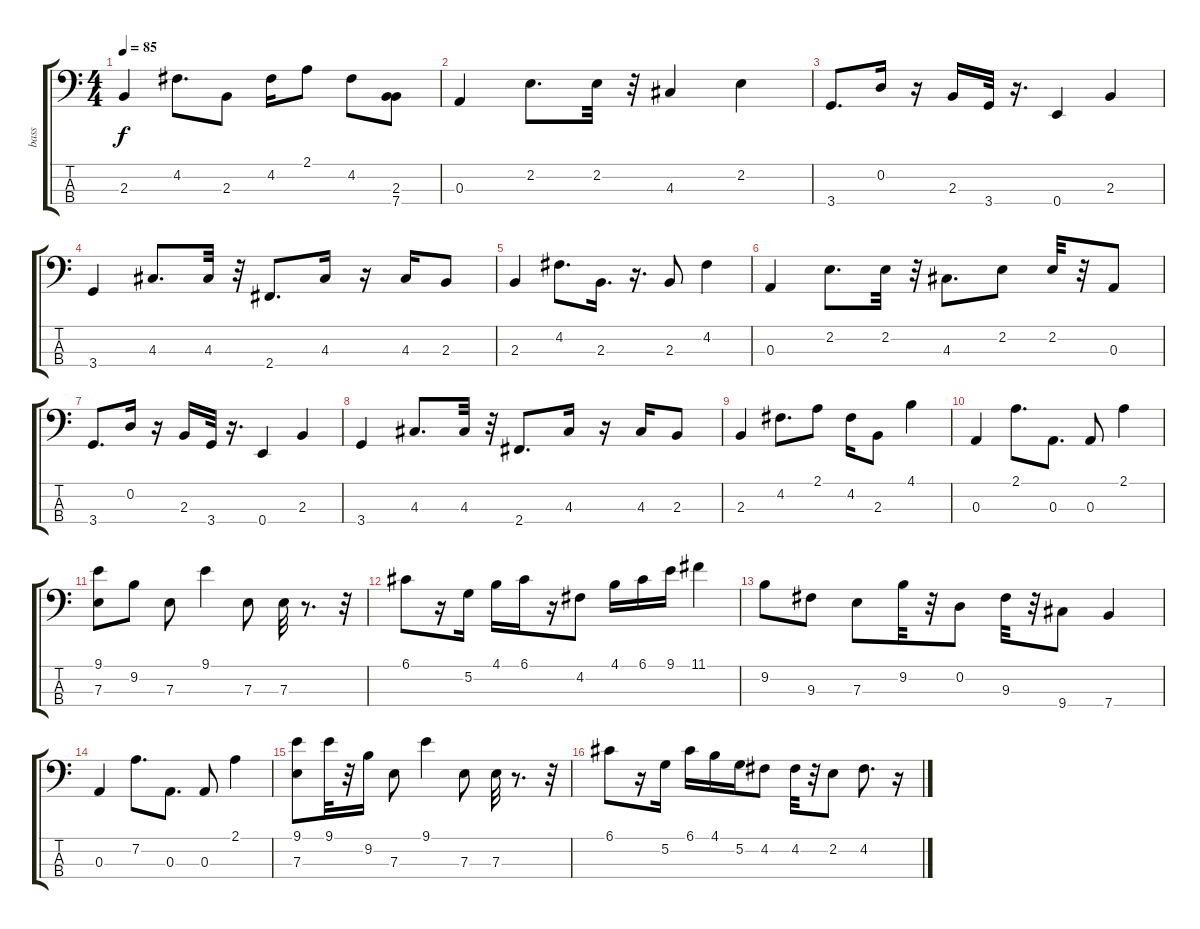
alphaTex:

\track ("bass" "bass") {instrument electricbasspick}
\staff {score tabs}
\tuning (G2 D2 A1 E1) {hide}
\ts (4 4)
\tempo 85
\clef f4
\ks c
2.3.4{dy f} 4.2.8{d} 2.3.8 4.2.16 2.1.8 4.2.8 (2.3 7.4).8 |
0.3.4 2.2.8{d} 2.2.32 r.32 4.3.4 2.2.4 |
3.4.8{d} 0.2.16 r.16 2.3.16 3.4.32 r.16{d} 0.4.4 2.3.4 |
3.4.4 4.3.8{d} 4.3.32 r.32 2.4.8{d} 4.3.16 r.16 4.3.16 2.3.8 |
2.3.4 4.2.8{d} 2.3.16{d} r.16{d} 2.3.8 4.2.4 |
0.3.4 2.2.8{d} 2.2.32 r.32 4.3.8{d} 2.2.8 2.2.32 r.32 0.3.8 |
3.4.8{d} 0.2.16 r.16 2.3.16 3.4.32 r.16{d} 0.4.4 2.3.4 |
3.4.4 4.3.8{d} 4.3.32 r.32 2.4.8{d} 4.3.16 r.16 4.3.16 2.3.8 |
2.3.4 4.2.8{d} 2.1.8 4.2.16 2.3.8 4.1.4 |
0.3.4 2.1.8{d} 0.3.8{d} 0.3.8 2.1.4 |
(9.1 7.3).8 9.2.8 7.3.8 9.1.4 7.3.8 7.3.32 r.8{d} r.32 |
6.1.8 r.16 5.2.16 4.1.16 6.1.16 r.16 4.2.8 4.1.16 6.1.16 9.1.16 11.1.4 |
9.2.8 9.3.8 7.3.8 9.2.32 r.32 0.2.8 9.3.32 r.32 9.4.8 7.4.4 |
0.3.4 7.2.8{d} 0.3.8{d} 0.3.8 2.1.4 |
(9.1 7.3).8 9.1.32 r.32 9.2.16 7.3.8 9.1.4 7.3.8 7.3.32 r.8{d} r.32 |
6.1.8 r.16 5.2.16 6.1.16 4.1.16 5.2.16 4.2.8 4.2.32 r.32 2.2.8 4.2.8{d} r.16
